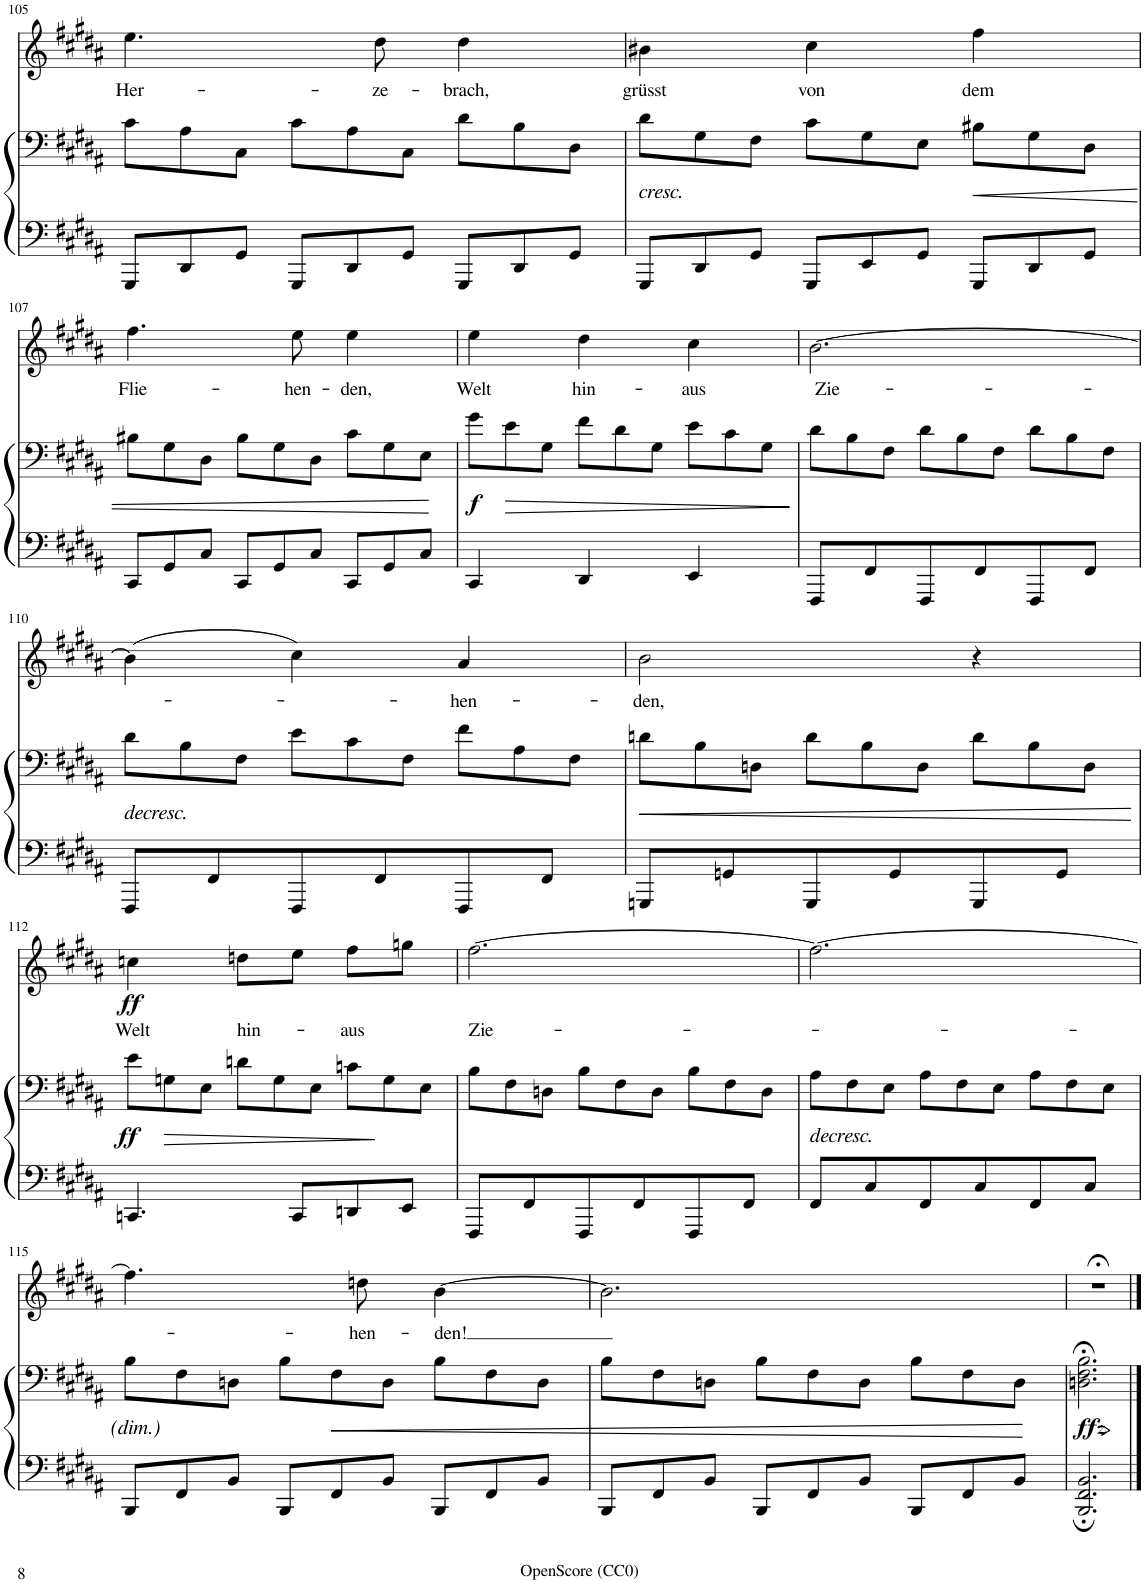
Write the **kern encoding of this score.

**kern	**kern	**dynam	**kern	**text	**dynam
*part2	*part2	*part2	*part1	*part1	*part1
*staff3	*staff2	*staff2/3	*staff1	*staff1	*staff1
*I"Piano	*	*	*I"Voice	*	*
*I'Pno	*	*	*	*	*
!!LO:PB:g=z
*clefF4	*clefF4	*	*clefG2	*	*
*k[f#c#g#d#a#]	*k[f#c#g#d#a#]	*	*k[f#c#g#d#a#]	*	*
*M3/4	*M3/4	*	*M3/4	*	*
*Xbrackettup	*Xbrackettup	*	*	*	*
=105	=105	=105	=105	=105	=105
!	!	!	!	!LO:LY:b	!
12GGG#/L	12c#\L	.	4.ee\	Her-	.
12DD#/	12A#\	.	.	.	.
12GG#/J	12C#\J	.	.	.	.
12GGG#/L	12c#\L	.	.	.	.
12DD#/	12A#\	.	.	.	.
!	!	!	!	!LO:LY:b	!
.	.	.	8dd#\	-ze-	.
12GG#/J	12C#\J	.	.	.	.
!	!	!	!	!LO:LY:b	!
12GGG#/L	12d#\L	.	4dd#\	-brach,	.
12DD#/	12B\	.	.	.	.
12GG#/J	12D#\J	.	.	.	.
=106	=106	=106	=106	=106	=106
!	!LO:TX:b:i:t=cresc.	!	!	!	!
!	!	!	!	!LO:LY:b	!
12GGG#/L	12d#\L	.	4b#X\	grüsst	.
12DD#/	12G#\	.	.	.	.
12GG#/J	12F#\J	.	.	.	.
!	!	!	!	!LO:LY:b	!
12GGG#/L	12c#\L	.	4cc#\	von	.
12EE/	12G#\	.	.	.	.
12GG#/J	12E\J	.	.	.	.
!	!	!LO:HP:b	!	!LO:LY:b	!
12GGG#/L	12B#X\L	<	4ff#\	dem	.
12DD#/	12G#\	.	.	.	.
12GG#/J	12D#\J	.	.	.	.
!!LO:LB:g=z
=107	=107	=107	=107	=107	=107
!	!	!	!	!LO:LY:b	!
12CC#/L	12B#X\L	.	4.ff#\	Flie-	.
12GG#/	12G#\	.	.	.	.
12C#/J	12D#\J	.	.	.	.
12CC#/L	12B#\L	.	.	.	.
12GG#/	12G#\	.	.	.	.
!	!	!	!	!LO:LY:b	!
.	.	.	8ee\	-hen-	.
12C#/J	12D#\J	.	.	.	.
!	!	!	!	!LO:LY:b	!
12CC#/L	12c#\L	.	4ee\	-den,	.
12GG#/	12G#\	.	.	.	.
12C#/J	12E\J	[	.	.	.
=108	=108	=108	=108	=108	=108
!	!	!LO:DY:b	!	!LO:LY:b	!
4CC#/	12g#\L	f	4ee\	Welt	.
!	!	!LO:HP:b	!	!	!
.	12e\	>	.	.	.
.	12G#\J	.	.	.	.
!	!	!	!	!LO:LY:b	!
4DD#/	12f#\L	.	4dd#\	hin-	.
.	12d#\	.	.	.	.
.	12G#\J	.	.	.	.
!	!	!	!	!LO:LY:b	!
4EE/	12e\L	.	4cc#\	-aus	.
.	12c#\	.	.	.	.
.	12G#\J	.	.	.	.
.	.	]	.	.	.
=109	=109	=109	=109	=109	=109
!	!	!	!	!LO:LY:b	!
8FFF#/L	12d#\L	.	[2.b\	Zie-	.
.	12B\	.	.	.	.
8FF#/	.	.	.	.	.
.	12F#\J	.	.	.	.
8FFF#/	12d#\L	.	.	.	.
.	12B\	.	.	.	.
8FF#/	.	.	.	.	.
.	12F#\J	.	.	.	.
8FFF#/	12d#\L	.	.	.	.
.	12B\	.	.	.	.
8FF#/J	.	.	.	.	.
.	12F#\J	.	.	.	.
!!LO:LB:g=z
=110	=110	=110	=110	=110	=110
!	!LO:TX:b:i:t=decresc.	!	!	!	!
8FFF#/L	12d#\L	.	(4b\]	.	.
.	12B\	.	.	.	.
8FF#/	.	.	.	.	.
.	12F#\J	.	.	.	.
8FFF#/	12e\L	.	4cc#\)	.	.
.	12c#\	.	.	.	.
8FF#/	.	.	.	.	.
.	12F#\J	.	.	.	.
!	!	!	!	!LO:LY:b	!
8FFF#/	12f#\L	.	4a#/	-hen-	.
.	12A#\	.	.	.	.
8FF#/J	.	.	.	.	.
.	12F#\J	.	.	.	.
=111	=111	=111	=111	=111	=111
!	!	!LO:HP:b	!	!LO:LY:b	!
8GGGn/L	12dn\L	<	2b\	-den,	.
.	12B\	.	.	.	.
8GGn/	.	.	.	.	.
.	12Dn\J	.	.	.	.
8GGG/	12d\L	.	.	.	.
.	12B\	.	.	.	.
8GG/	.	.	.	.	.
.	12D\J	.	.	.	.
8GGG/	12d\L	.	4r	.	.
.	12B\	.	.	.	.
8GG/J	.	.	.	.	.
.	12D\J	.	.	.	.
.	.	[	.	.	.
!!LO:LB:g=z
=112	=112	=112	=112	=112	=112
!	!	!LO:DY:b	!	!LO:LY:b	!LO:DY:b
4.CCn/	12e\L	ff	4ccn\	Welt	ff
!	!	!LO:HP:b	!	!	!
.	12Gn\	>	.	.	.
.	12E\J	.	.	.	.
!	!	!	!	!LO:LY:b	!
.	12dn\L	.	8ddn\L	hin-	.
.	12G\	.	.	.	.
8CC/L	.	.	8ee\J	.	.
.	12E\J	.	.	.	.
!	!	!	!	!LO:LY:b	!
8DDn/	12cn\L	.	8ff#\L	-aus	.
.	12G\	]	.	.	.
8EE/J	.	.	8ggn\J	.	.
.	12E\J	.	.	.	.
=113	=113	=113	=113	=113	=113
!	!	!	!	!LO:LY:b	!
8FFF#/L	12B\L	.	[2.ff#\	Zie-	.
.	12F#\	.	.	.	.
8FF#/	.	.	.	.	.
.	12Dn\J	.	.	.	.
8FFF#/	12B\L	.	.	.	.
.	12F#\	.	.	.	.
8FF#/	.	.	.	.	.
.	12D\J	.	.	.	.
8FFF#/	12B\L	.	.	.	.
.	12F#\	.	.	.	.
8FF#/J	.	.	.	.	.
.	12D\J	.	.	.	.
=114	=114	=114	=114	=114	=114
!	!LO:TX:b:i:t=decresc.	!	!	!	!
8FF#/L	12A#\L	.	2.ff#\_	.	.
.	12F#\	.	.	.	.
8C#/	.	.	.	.	.
.	12E\J	.	.	.	.
8FF#/	12A#\L	.	.	.	.
.	12F#\	.	.	.	.
8C#/	.	.	.	.	.
.	12E\J	.	.	.	.
8FF#/	12A#\L	.	.	.	.
.	12F#\	.	.	.	.
8C#/J	.	.	.	.	.
.	12E\J	.	.	.	.
!!LO:LB:g=z
=115	=115	=115	=115	=115	=115
12BBB/L	12B\L	.	4.ff#\]	.	.
12FF#/	12F#\	.	.	.	.
12BB/J	12Dn\J	.	.	.	.
12BBB/L	12B\L	.	.	.	.
!	!	!LO:HP:b	!	!	!
12FF#/	12F#\	<	.	.	.
!	!	!	!	!LO:LY:b	!
.	.	.	8ddn\	-hen-	.
12BB/J	12D\J	.	.	.	.
!	!	!	!	!LO:LY:b	!
12BBB/L	12B\L	.	[4b\	-den!	.
12FF#/	12F#\	.	.	.	.
12BB/J	12D\J	.	.	.	.
=116	=116	=116	=116	=116	=116
12BBB/L	12B\L	.	2.b\]	.	.
12FF#/	12F#\	.	.	.	.
12BB/J	12Dn\J	.	.	.	.
12BBB/L	12B\L	.	.	.	.
12FF#/	12F#\	.	.	.	.
12BB/J	12D\J	.	.	.	.
12BBB/L	12B\L	.	.	.	.
12FF#/	12F#\	.	.	.	.
12BB/J	12D\J	[	.	.	.
=117	=117	=117	=117	=117	=117
!	!	!LO:HP:b	!	!	!
!	!	!LO:DY:n=1:b	!	!	!
2.BBB/; 2.FF#/; 2.BB/;	2.Dn\;< 2.F#\;< 2.B\;<	> other-dynamics	2.r;<	.	.
.	.	]	.	.	.
==	==	==	==	==	==
*-	*-	*-	*-	*-	*-
